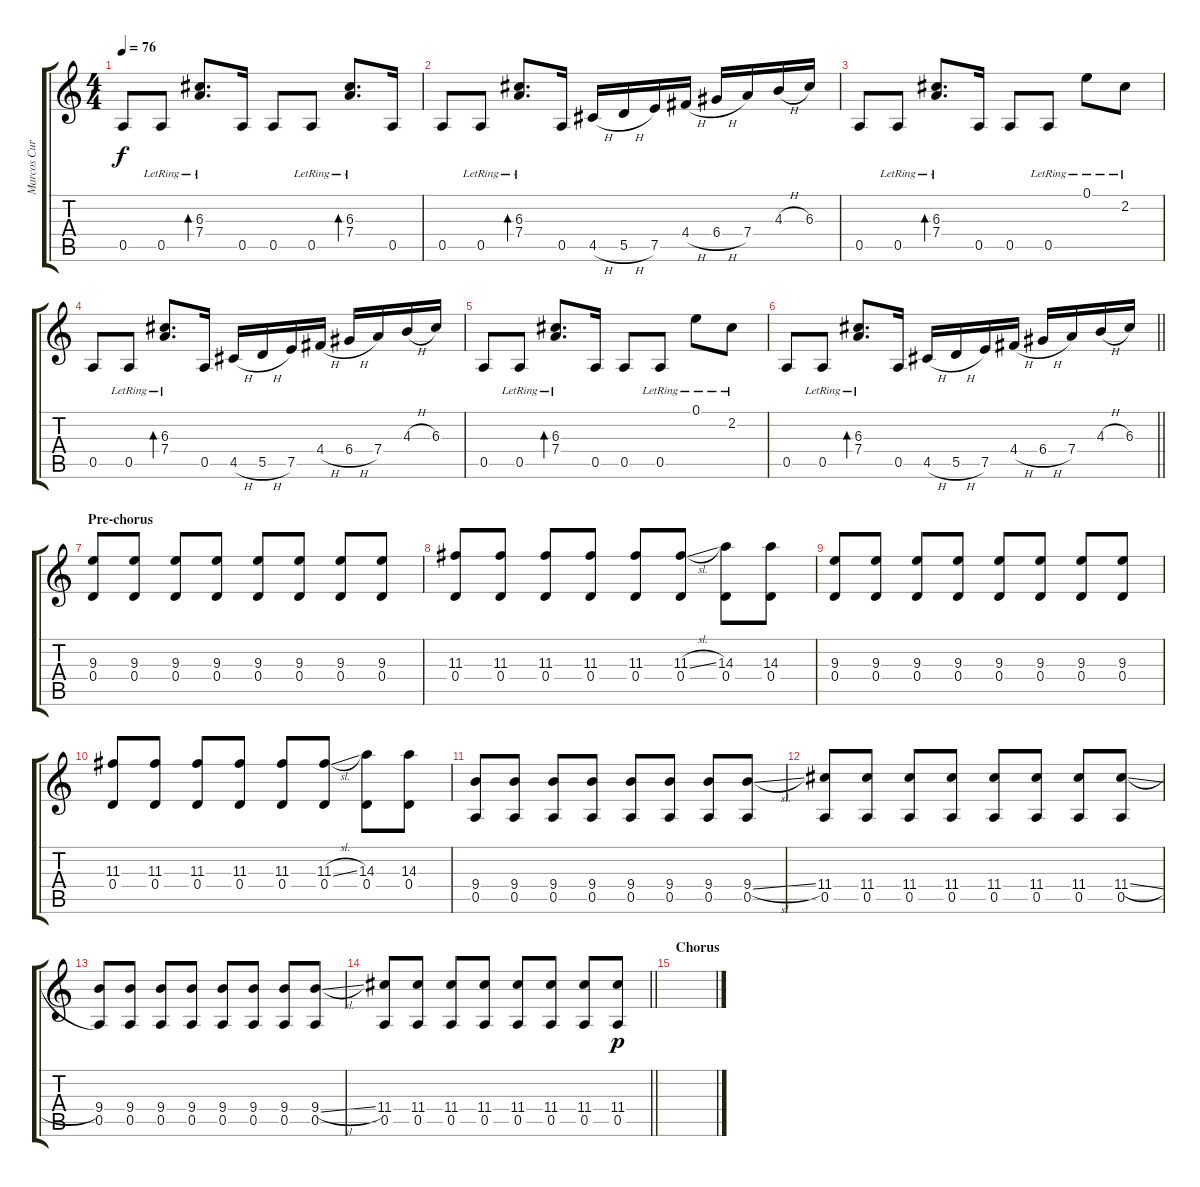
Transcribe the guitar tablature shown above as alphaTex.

\track ("Marcos Curiel (clean)" "Marcos Cur") {instrument electricguitarclean}
\staff {score tabs}
\tuning (E4 B3 G3 D3 A2 E2) {hide}
\ts (4 4)
\tempo 76
\clef g2
\ks c
0.5.8{dy f} 0.5{lr}.8 (6.3{lr} 7.4{lr}).8{d bd 120} 0.5.16 0.5.8 0.5{lr}.8 (6.3{lr} 7.4{lr}).8{d bd 120} 0.5.16 |
0.5.8 0.5{lr}.8 (6.3{lr} 7.4{lr}).8{d bd 120} 0.5.16 4.5{h}.16 5.5{h}.16 7.5.16 4.4{h}.16 6.4{h}.16 7.4.16 4.3{h}.16 6.3.16 |
0.5.8 0.5{lr}.8 (6.3{lr} 7.4{lr}).8{d bd 120} 0.5.16 0.5.8 0.5{lr}.8 0.1{lr}.8 2.2{lr}.8 |
0.5.8 0.5{lr}.8 (6.3{lr} 7.4{lr}).8{d bd 120} 0.5.16 4.5{h}.16 5.5{h}.16 7.5.16 4.4{h}.16 6.4{h}.16 7.4.16 4.3{h}.16 6.3.16 |
0.5.8 0.5{lr}.8 (6.3{lr} 7.4{lr}).8{d bd 120} 0.5.16 0.5.8 0.5{lr}.8 0.1{lr}.8 2.2{lr}.8 |
\barLineRight lightlight
0.5.8 0.5{lr}.8 (6.3{lr} 7.4{lr}).8{d bd 120} 0.5.16 4.5{h}.16 5.5{h}.16 7.5.16 4.4{h}.16 6.4{h}.16 7.4.16 4.3{h}.16 6.3.16 |
\section ("" "Pre-chorus")
(9.3 0.4).8 (9.3 0.4).8 (9.3 0.4).8 (9.3 0.4).8 (9.3 0.4).8 (9.3 0.4).8 (9.3 0.4).8 (9.3 0.4).8 |
(11.3 0.4).8 (11.3 0.4).8 (11.3 0.4).8 (11.3 0.4).8 (11.3 0.4).8 (11.3{sl} 0.4).8 (14.3 0.4).8 (14.3 0.4).8 |
(9.3 0.4).8 (9.3 0.4).8 (9.3 0.4).8 (9.3 0.4).8 (9.3 0.4).8 (9.3 0.4).8 (9.3 0.4).8 (9.3 0.4).8 |
(11.3 0.4).8 (11.3 0.4).8 (11.3 0.4).8 (11.3 0.4).8 (11.3 0.4).8 (11.3{sl} 0.4).8 (14.3 0.4).8 (14.3 0.4).8 |
(9.4 0.5).8 (9.4 0.5).8 (9.4 0.5).8 (9.4 0.5).8 (9.4 0.5).8 (9.4 0.5).8 (9.4 0.5).8 (9.4{sl} 0.5).8 |
(11.4 0.5).8 (11.4 0.5).8 (11.4 0.5).8 (11.4 0.5).8 (11.4 0.5).8 (11.4 0.5).8 (11.4 0.5).8 (11.4{sl} 0.5).8 |
(9.4 0.5).8 (9.4 0.5).8 (9.4 0.5).8 (9.4 0.5).8 (9.4 0.5).8 (9.4 0.5).8 (9.4 0.5).8 (9.4{sl} 0.5).8 |
\barLineRight lightlight
(11.4 0.5).8 (11.4 0.5).8 (11.4 0.5).8 (11.4 0.5).8 (11.4 0.5).8 (11.4 0.5).8 (11.4 0.5).8 (11.4 0.5).8{dy p} |
\section ("" "Chorus")
